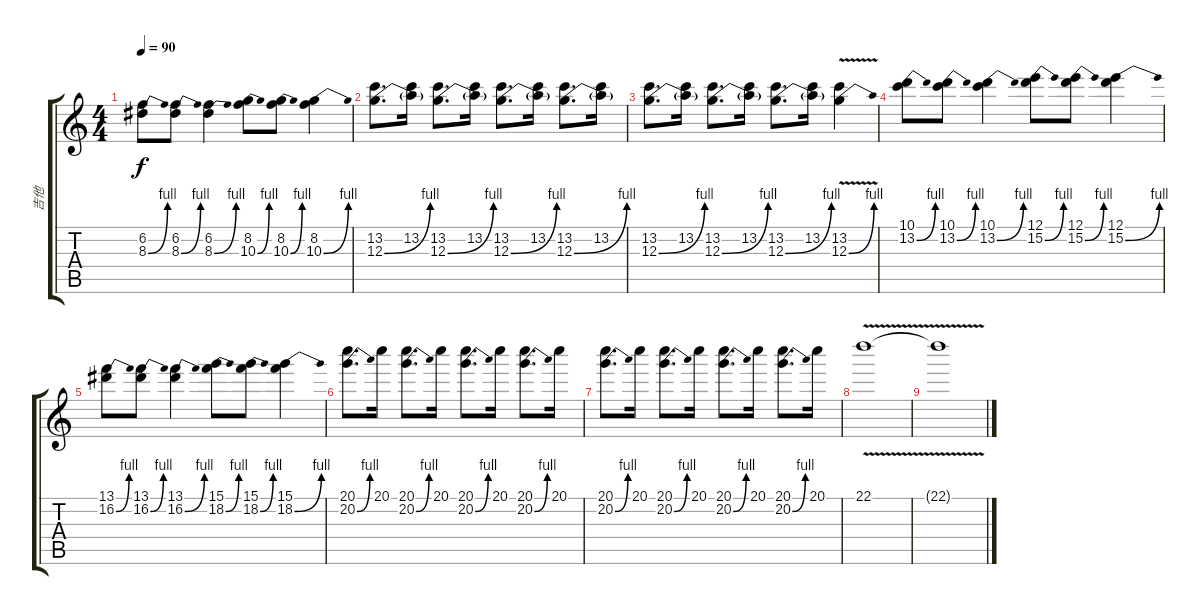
\track ("吉他" "吉他") {instrument distortionguitar}
\staff {score tabs}
\tuning (E4 B3 G3 D3 A2 E2) {hide}
\ts (4 4)
\tempo 90
\clef g2
\ks c
(6.2 8.3{be (bend 0 0 60 4)}).8{dy f} (6.2 8.3{be (bend 0 0 60 4)}).8 (6.2 8.3{be (bend 0 0 60 4)}).4 (8.2 10.3{be (bend 0 0 60 4)}).8 (8.2 10.3{be (bend 0 0 60 4)}).8 (8.2 10.3{be (bend 0 0 60 4)}).4 |
(13.2 12.3{be (bend 0 0 60 4)}).8{d} (13.2 12.3{t}).16 (13.2 12.3{be (bend 0 0 60 4)}).8{d} (13.2 12.3{t}).16 (13.2 12.3{be (bend 0 0 60 4)}).8{d} (13.2 12.3{t}).16 (13.2 12.3{be (bend 0 0 60 4)}).8{d} (13.2 12.3{t}).16 |
(13.2 12.3{be (bend 0 0 60 4)}).8{d} (13.2 12.3{t}).16 (13.2 12.3{be (bend 0 0 60 4)}).8{d} (13.2 12.3{t}).16 (13.2 12.3{be (bend 0 0 60 4)}).8{d} (13.2 12.3{t}).16 (13.2{v} 12.3{be (bend 0 0 60 4) v}).4 |
(10.1 13.2{be (bend 0 0 60 4)}).8 (10.1 13.2{be (bend 0 0 60 4)}).8 (10.1 13.2{be (bend 0 0 60 4)}).4 (12.1 15.2{be (bend 0 0 60 4)}).8 (12.1 15.2{be (bend 0 0 60 4)}).8 (12.1 15.2{be (bend 0 0 60 4)}).4 |
(13.1 16.2{be (bend 0 0 60 4)}).8 (13.1 16.2{be (bend 0 0 60 4)}).8{txt ""} (13.1 16.2{be (bend 0 0 60 4)}).4 (15.1 18.2{be (bend 0 0 60 4)}).8 (15.1 18.2{be (bend 0 0 60 4)}).8 (15.1 18.2{be (bend 0 0 60 4)}).4 |
(20.1 20.2{be (bend 0 0 60 4)}).8{d} 20.1.16 (20.1 20.2{be (bend 0 0 60 4)}).8{d} 20.1.16 (20.1 20.2{be (bend 0 0 60 4)}).8{d} 20.1.16 (20.1 20.2{be (bend 0 0 60 4)}).8{d} 20.1.16 |
(20.1 20.2{be (bend 0 0 60 4)}).8{d} 20.1.16 (20.1 20.2{be (bend 0 0 60 4)}).8{d} 20.1.16 (20.1 20.2{be (bend 0 0 60 4)}).8{d} 20.1.16 (20.1 20.2{be (bend 0 0 60 4)}).8{d} 20.1.16 |
22.1{v}.1 |
22.1{t}.1
